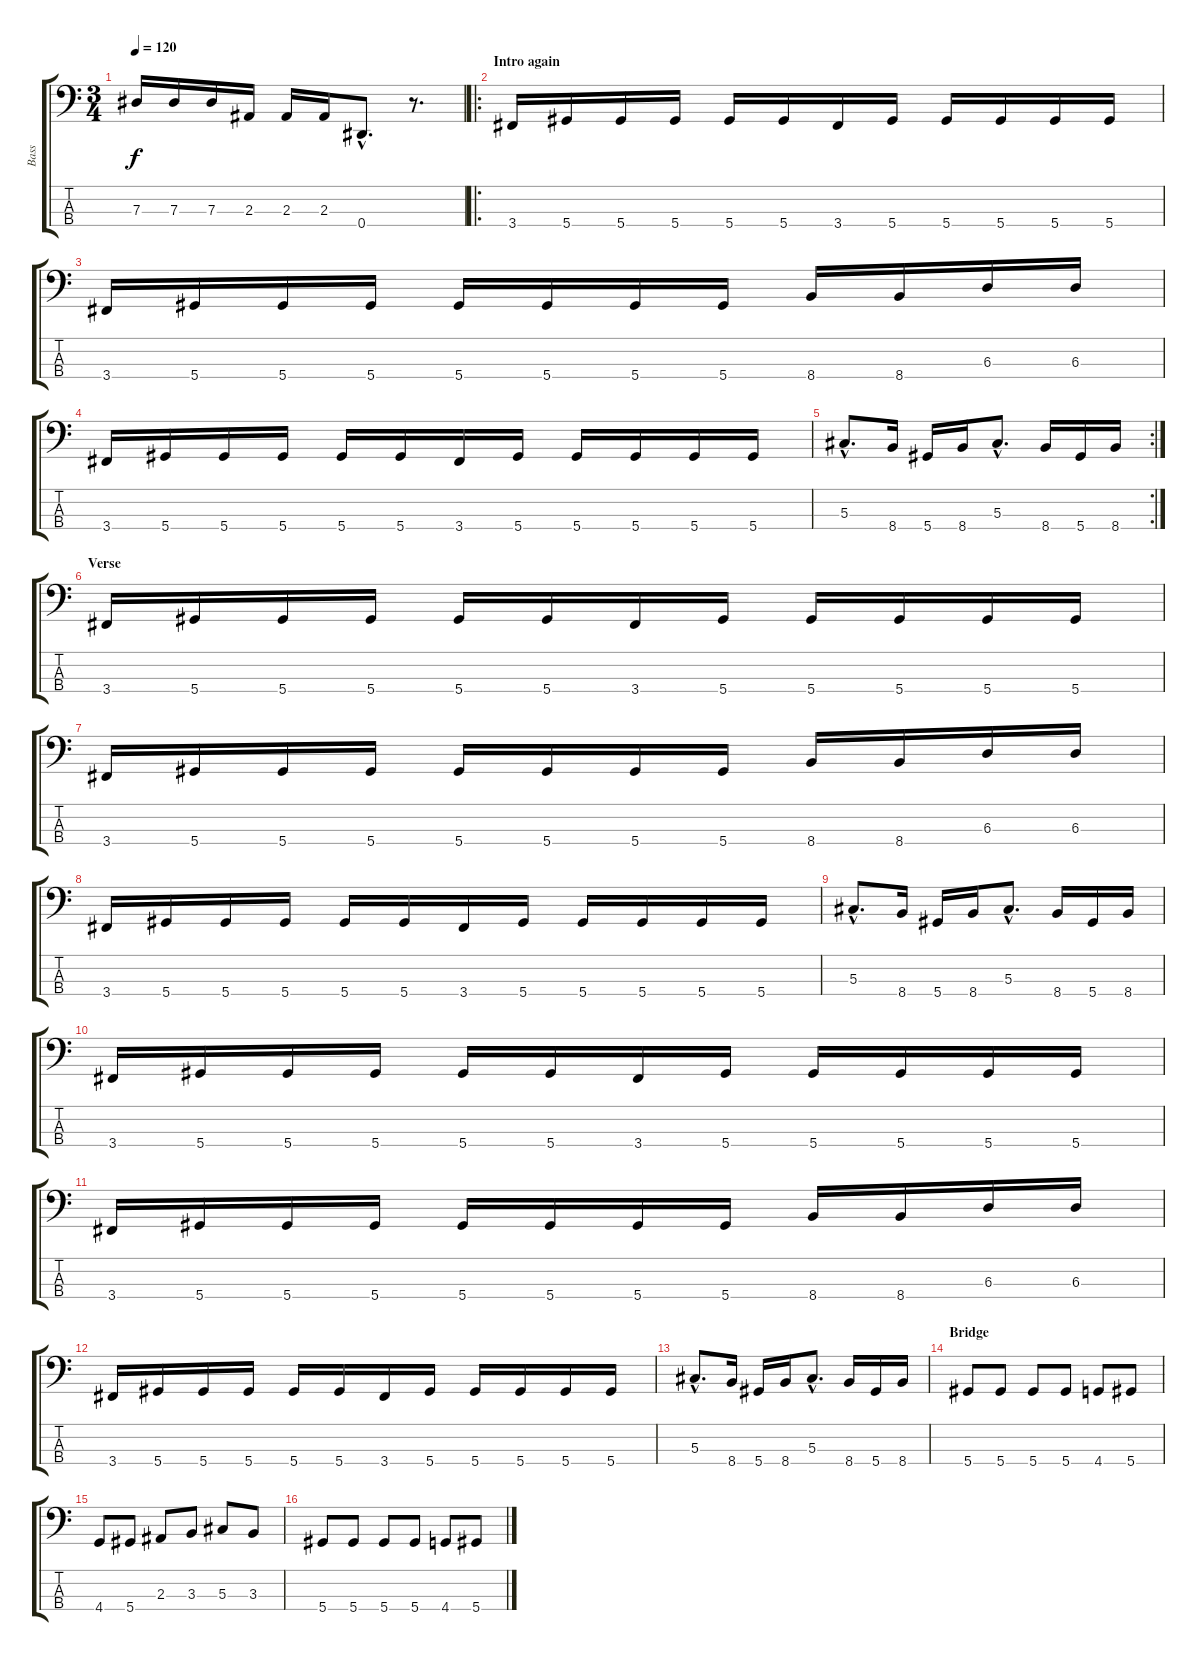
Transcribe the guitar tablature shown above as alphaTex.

\track ("Bass" "Bass") {instrument electricbassfinger}
\staff {score tabs}
\tuning (Gb2 Db2 Ab1 Eb1) {hide}
\ts (3 4)
\tempo 120
\clef f4
\ks c
7.3.16{dy f} 7.3.16 7.3.16 2.3.16 2.3.16 2.3.16 0.4{hac}.8{d} r.8{d} |
\ro
\section ("" "Intro again")
3.4.16 5.4.16 5.4.16 5.4.16 5.4.16 5.4.16 3.4.16 5.4.16 5.4.16 5.4.16 5.4.16 5.4.16 |
3.4.16 5.4.16 5.4.16 5.4.16 5.4.16 5.4.16 5.4.16 5.4.16 8.4.16 8.4.16 6.3.16 6.3.16 |
3.4.16 5.4.16 5.4.16 5.4.16 5.4.16 5.4.16 3.4.16 5.4.16 5.4.16 5.4.16 5.4.16 5.4.16 |
\rc 2
5.3{hac}.8{d} 8.4.16 5.4.16 8.4.16 5.3{hac}.8{d} 8.4.16 5.4.16 8.4.16 |
\section ("" "Verse")
3.4.16 5.4.16 5.4.16 5.4.16 5.4.16 5.4.16 3.4.16 5.4.16 5.4.16 5.4.16 5.4.16 5.4.16 |
3.4.16 5.4.16 5.4.16 5.4.16 5.4.16 5.4.16 5.4.16 5.4.16 8.4.16 8.4.16 6.3.16 6.3.16 |
3.4.16 5.4.16 5.4.16 5.4.16 5.4.16 5.4.16 3.4.16 5.4.16 5.4.16 5.4.16 5.4.16 5.4.16 |
5.3{hac}.8{d} 8.4.16 5.4.16 8.4.16 5.3{hac}.8{d} 8.4.16 5.4.16 8.4.16 |
3.4.16 5.4.16 5.4.16 5.4.16 5.4.16 5.4.16 3.4.16 5.4.16 5.4.16 5.4.16 5.4.16 5.4.16 |
3.4.16 5.4.16 5.4.16 5.4.16 5.4.16 5.4.16 5.4.16 5.4.16 8.4.16 8.4.16 6.3.16 6.3.16 |
3.4.16 5.4.16 5.4.16 5.4.16 5.4.16 5.4.16 3.4.16 5.4.16 5.4.16 5.4.16 5.4.16 5.4.16 |
5.3{hac}.8{d} 8.4.16 5.4.16 8.4.16 5.3{hac}.8{d} 8.4.16 5.4.16 8.4.16 |
\section ("" "Bridge")
5.4.8 5.4.8 5.4.8 5.4.8 4.4.8 5.4.8 |
4.4.8 5.4.8 2.3.8 3.3.8 5.3.8 3.3.8 |
5.4.8 5.4.8 5.4.8 5.4.8 4.4.8 5.4.8
